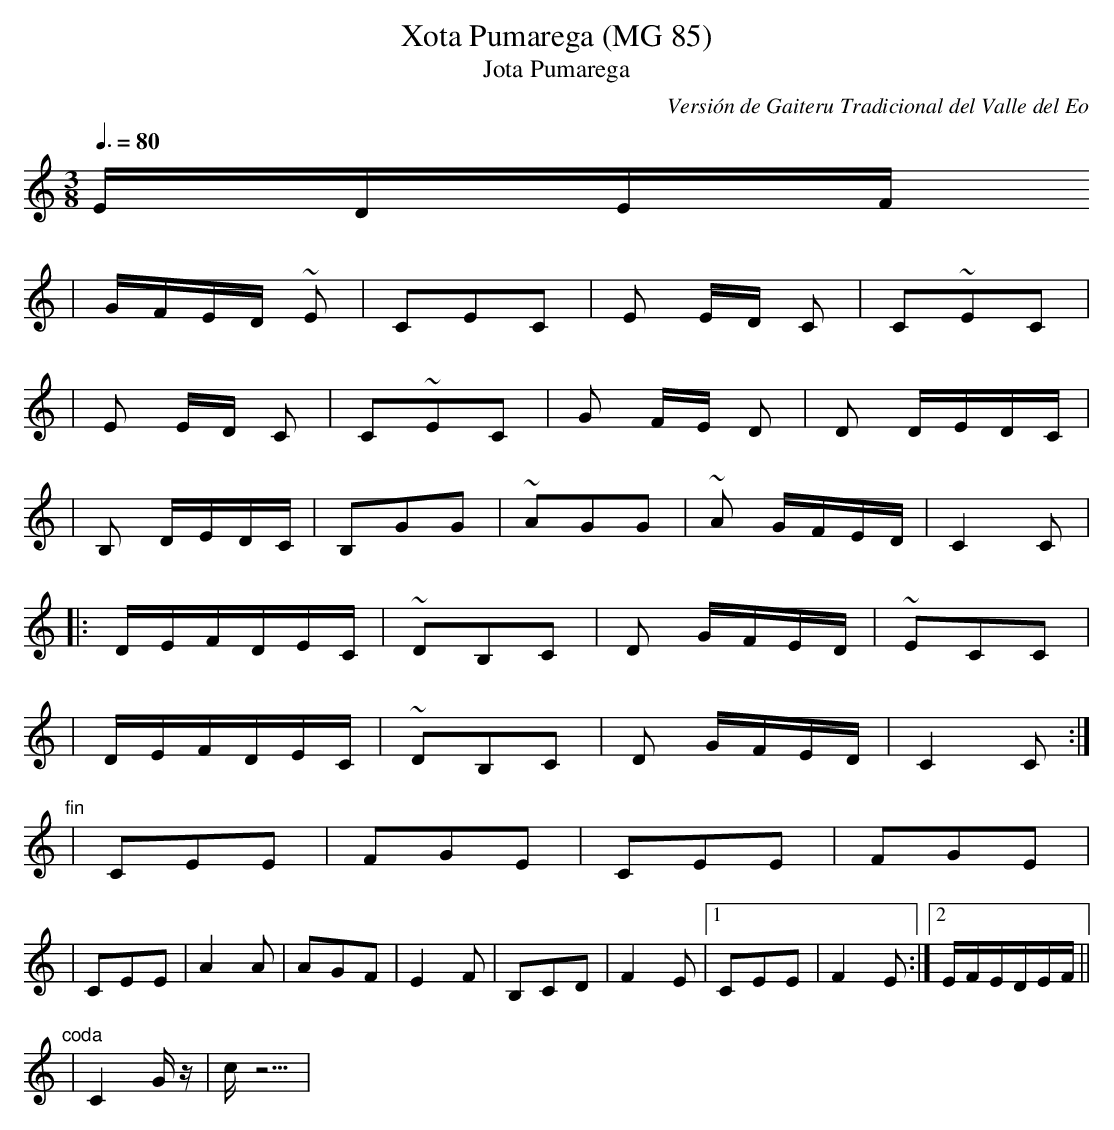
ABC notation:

X:1
T:Xota Pumarega (MG 85)
T:Jota Pumarega
C:Versión de Gaiteru Tradicional del Valle del Eo
E:Comp.
M:3/8
L:1/8
Q:3/8=80
K:C
E/D/E/F/
|G/F/E/D/ ~E|CEC|E E/D/ C|C~EC|
|E E/D/ C|C~EC|G F/E/ D|D D/E/D/C/|
|B, D/E/D/C/|B,GG|~AGG|~A G/F/E/D/|C2 C|
|: D/E/F/D/E/C/|~DB,C|D G/F/E/D/|~ECC|
|D/E/F/D/E/C/|~DB,C|D G/F/E/D/|C2 C :|"fin"
|CEE|FGE|CEE|FGE|
|CEE|A2 A|AGF|E2 F|B,CD|F2 E|[1 CEE|F2 E :|[2 E/F/E/D/E/F/||
"coda"
|C2 G/ z/|c/ z5/2|
"4 vueltes, la 4º acabar en fin, cola coda"
